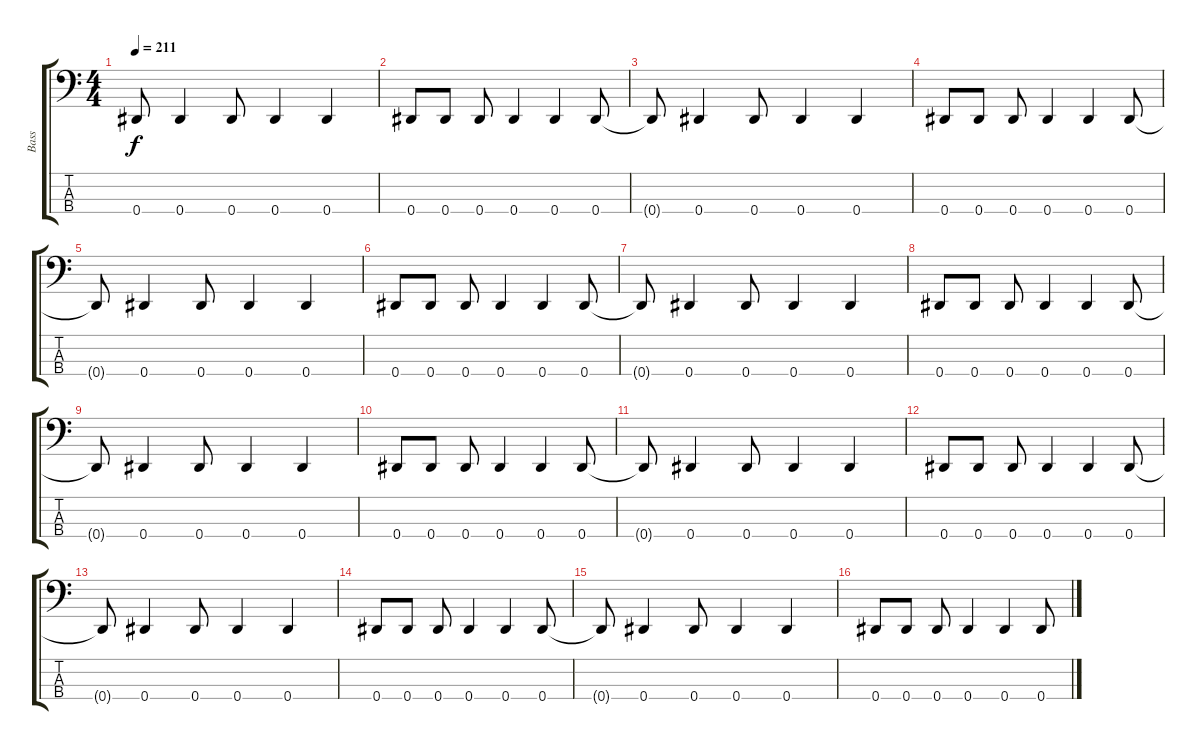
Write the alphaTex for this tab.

\track ("Bass" "Bass") {instrument electricbassfinger}
\staff {score tabs}
\tuning (Gb2 Db2 Ab1 Eb1) {hide}
\ts (4 4)
\tempo 211
\clef f4
\ks c
0.4{t}.8{dy f} 0.4.4 0.4.8 0.4.4 0.4.4 |
0.4.8 0.4.8 0.4.8 0.4.4 0.4.4 0.4.8 |
0.4{t}.8 0.4.4 0.4.8 0.4.4 0.4.4 |
0.4.8 0.4.8 0.4.8 0.4.4 0.4.4 0.4.8 |
0.4{t}.8 0.4.4 0.4.8 0.4.4 0.4.4 |
0.4.8 0.4.8 0.4.8 0.4.4 0.4.4 0.4.8 |
0.4{t}.8 0.4.4 0.4.8 0.4.4 0.4.4 |
0.4.8 0.4.8 0.4.8 0.4.4 0.4.4 0.4.8 |
0.4{t}.8 0.4.4 0.4.8 0.4.4 0.4.4 |
0.4.8 0.4.8 0.4.8 0.4.4 0.4.4 0.4.8 |
0.4{t}.8 0.4.4 0.4.8 0.4.4 0.4.4 |
0.4.8 0.4.8 0.4.8 0.4.4 0.4.4 0.4.8 |
0.4{t}.8 0.4.4 0.4.8 0.4.4 0.4.4 |
0.4.8 0.4.8 0.4.8 0.4.4 0.4.4 0.4.8 |
0.4{t}.8 0.4.4 0.4.8 0.4.4 0.4.4 |
0.4.8 0.4.8 0.4.8 0.4.4 0.4.4 0.4.8
